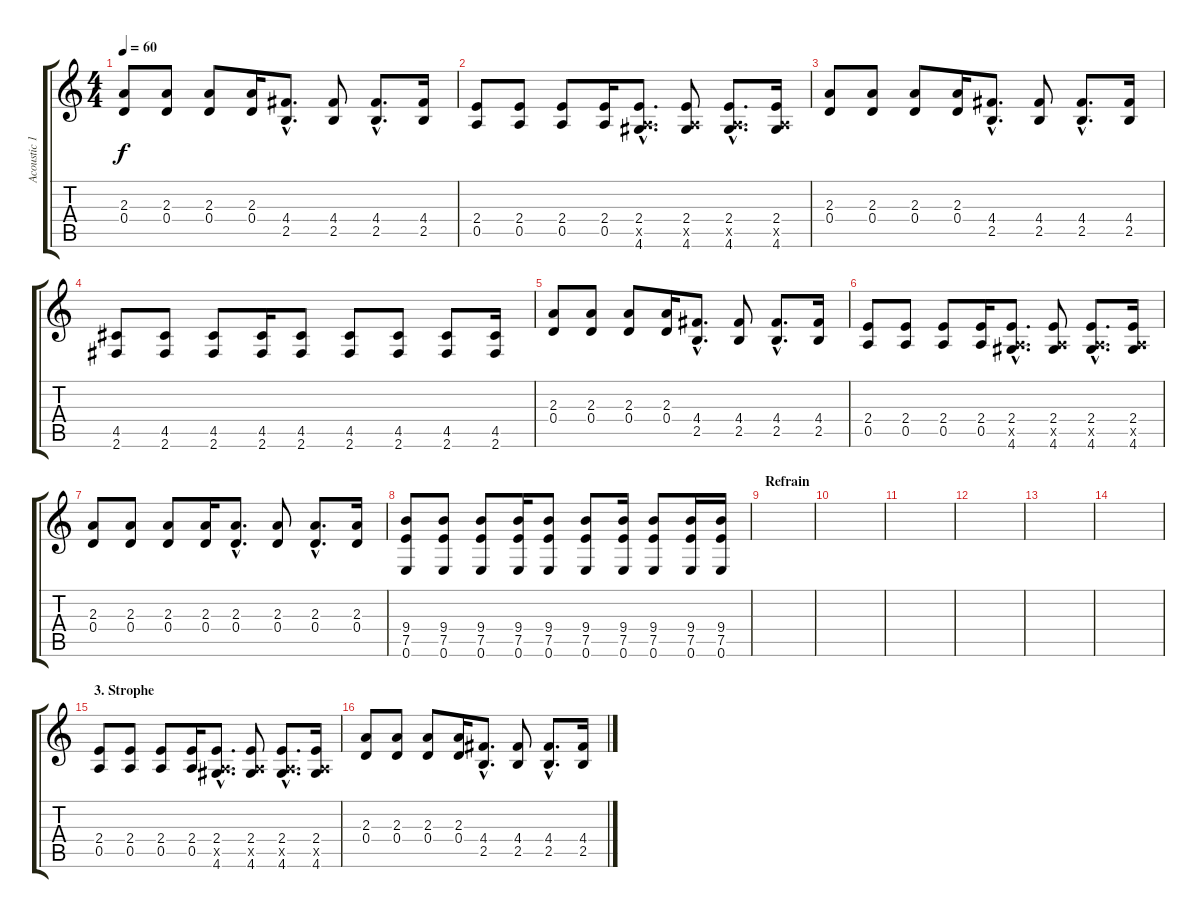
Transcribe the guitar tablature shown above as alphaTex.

\track ("Acoustic 1" "Acoustic 1") {instrument acousticguitarsteel}
\staff {score tabs}
\tuning (E4 B3 G3 D3 A2 E2) {hide}
\ts (4 4)
\tempo 60
\clef g2
\ks c
(2.3 0.4).8{dy f} (2.3 0.4).8 (2.3 0.4).8 (2.3 0.4).16 (4.4{hac} 2.5{hac}).8{d} (4.4 2.5).8 (4.4{hac} 2.5{hac}).8{d} (4.4 2.5).16 |
(2.4 0.5).8 (2.4 0.5).8 (2.4 0.5).8 (2.4 0.5).16 (2.4{hac} 0.5{hac x} 4.6{hac}).8{d} (2.4 0.5{x} 4.6).8 (2.4{hac} 0.5{hac x} 4.6{hac}).8{d} (2.4 0.5{x} 4.6).16 |
(2.3 0.4).8 (2.3 0.4).8 (2.3 0.4).8 (2.3 0.4).16 (4.4{hac} 2.5{hac}).8{d} (4.4 2.5).8 (4.4{hac} 2.5{hac}).8{d} (4.4 2.5).16 |
(4.5 2.6).8 (4.5 2.6).8 (4.5 2.6).8 (4.5 2.6).16 (4.5 2.6).8 (4.5 2.6).8 (4.5 2.6).8 (4.5 2.6).8 (4.5 2.6).16 |
(2.3 0.4).8 (2.3 0.4).8 (2.3 0.4).8 (2.3 0.4).16 (4.4{hac} 2.5{hac}).8{d} (4.4 2.5).8 (4.4{hac} 2.5{hac}).8{d} (4.4 2.5).16 |
(2.4 0.5).8 (2.4 0.5).8 (2.4 0.5).8 (2.4 0.5).16 (2.4{hac} 0.5{hac x} 4.6{hac}).8{d} (2.4 0.5{x} 4.6).8 (2.4{hac} 0.5{hac x} 4.6{hac}).8{d} (2.4 0.5{x} 4.6).16 |
(2.3 0.4).8 (2.3 0.4).8 (2.3 0.4).8 (2.3 0.4).16 (2.3{hac} 0.4{hac}).8{d} (2.3 0.4).8 (2.3{hac} 0.4{hac}).8{d} (2.3 0.4).16 |
(9.4 7.5 0.6).8 (9.4 7.5 0.6).8 (9.4 7.5 0.6).8 (9.4 7.5 0.6).16 (9.4 7.5 0.6).8 (9.4 7.5 0.6).8 (9.4 7.5 0.6).16 (9.4 7.5 0.6).8 (9.4 7.5 0.6).16 (9.4 7.5 0.6).16 |
\section ("" "Refrain")
|
|
|
|
|
|
\section ("" "3. Strophe")
(2.4 0.5).8 (2.4 0.5).8 (2.4 0.5).8 (2.4 0.5).16 (2.4{hac} 0.5{hac x} 4.6{hac}).8{d} (2.4 0.5{x} 4.6).8 (2.4{hac} 0.5{hac x} 4.6{hac}).8{d} (2.4 0.5{x} 4.6).16 |
(2.3 0.4).8 (2.3 0.4).8 (2.3 0.4).8 (2.3 0.4).16 (4.4{hac} 2.5{hac}).8{d} (4.4 2.5).8 (4.4{hac} 2.5{hac}).8{d} (4.4 2.5).16
